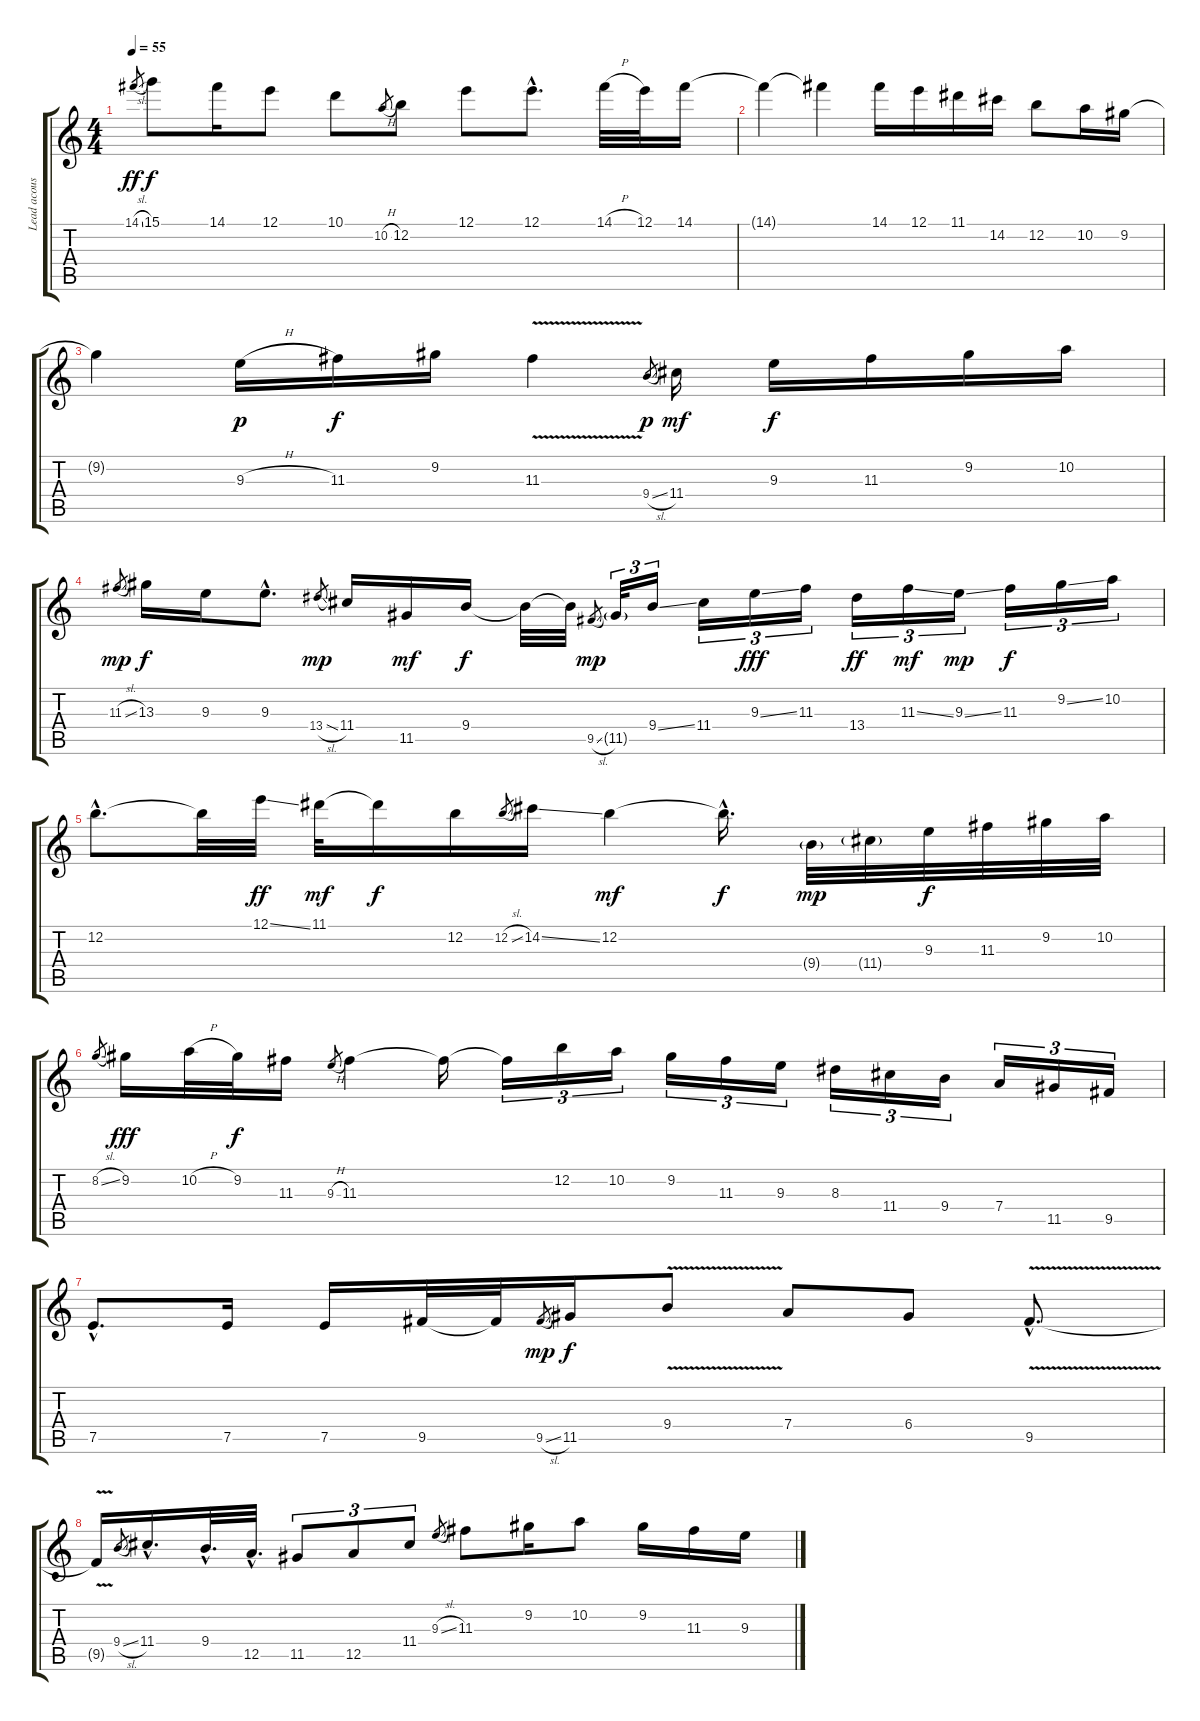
\track ("Lead acoustic" "Lead acous") {instrument acousticguitarnylon}
\staff {score tabs}
\tuning (E4 B3 G3 D3 A2 E2) {hide}
\ts (4 4)
\tempo 55
\clef g2
\ks c
14.1{sl}.8{gr dy ff} 15.1.8{dy f} 14.1.16 12.1.8 10.1.8 10.2{h}.8{gr} 12.2.8 12.1.8 12.1{hac}.8{d} 14.1{h}.32 12.1.32 14.1.16 |
14.1{t}.4 14.1{t}.4 14.1.16 12.1.16 11.1.16 14.2.16 12.2.8 10.2.16 9.2.16 |
9.2{t}.4 9.3{h}.16{dy p} 11.3.16{dy f} 9.2.16 11.3{v}.4 9.4{sl}.8{gr dy p} 11.4.16{dy mf} 9.3.16{dy f} 11.3.16 9.2.16 10.2.16 |
11.3{sl}.8{gr dy mp} 13.3.16{dy f} 9.3.16 9.3{hac}.8{d} 13.4{sl}.8{gr dy mp} 11.4.16 11.5.16{dy mf} 9.4.16{dy f} 9.4{t}.32 9.4{t}.32 9.5{sl}.8{gr dy mp} 11.5{g}.32{tu (3 2)} 9.4{ss}.16{tu (3 2)} 11.4.16{tu (3 2)} 9.3{ss}.16{tu (3 2) dy fff} 11.3.16{tu (3 2)} 13.4.16{tu (3 2) dy ff} 11.3{ss}.16{tu (3 2) dy mf} 9.3{ss}.16{tu (3 2) dy mp} 11.3.16{tu (3 2) dy f} 9.2{ss}.16{tu (3 2)} 10.2.16{tu (3 2)} |
12.2{hac}.8{d} 12.2{t}.32 12.1{ss}.32{dy ff} 11.1.32{dy mf} 11.1{t}.16{dy f} 12.2.16 12.2{sl}.8{gr} 14.2{ss}.16 12.2.4{dy mf} 12.2{hac t}.16{d dy f} 9.4{g}.32{dy mp} 11.4{g}.32 9.3.32{dy f} 11.3.32 9.2.32 10.2.32 |
8.2{sl}.8{gr} 9.2.16{dy fff} 10.2{h}.32 9.2.32{dy f} 11.3.16 9.3{h}.8{gr} 11.3.4 11.3{t}.16 11.3{t}.16{tu (3 2)} 12.2.16{tu (3 2)} 10.2.16{tu (3 2)} 9.2.16{tu (3 2)} 11.3.16{tu (3 2)} 9.3.16{tu (3 2)} 8.3.16{tu (3 2)} 11.4.16{tu (3 2)} 9.4.16{tu (3 2)} 7.4.16{tu (3 2)} 11.5.16{tu (3 2)} 9.5.16{tu (3 2)} |
7.5{hac}.8{d} 7.5.16 7.5.16 9.5.32 9.5{t}.32 9.5{sl}.8{gr dy mp} 11.5.16{dy f} 9.4{v}.8 7.4.8 6.4.8 9.5{v hac}.8{d} |
9.5{t}.16 9.4{sl}.8{gr} 11.4{hac}.16{d} 9.4{hac}.32{d} 12.5{hac}.32{d} 11.5.8{tu (3 2)} 12.5.8{tu (3 2)} 11.4.8{tu (3 2)} 9.3{sl}.8{gr} 11.3.8 9.2.16 10.2.8 9.2.16 11.3.16 9.3.16
